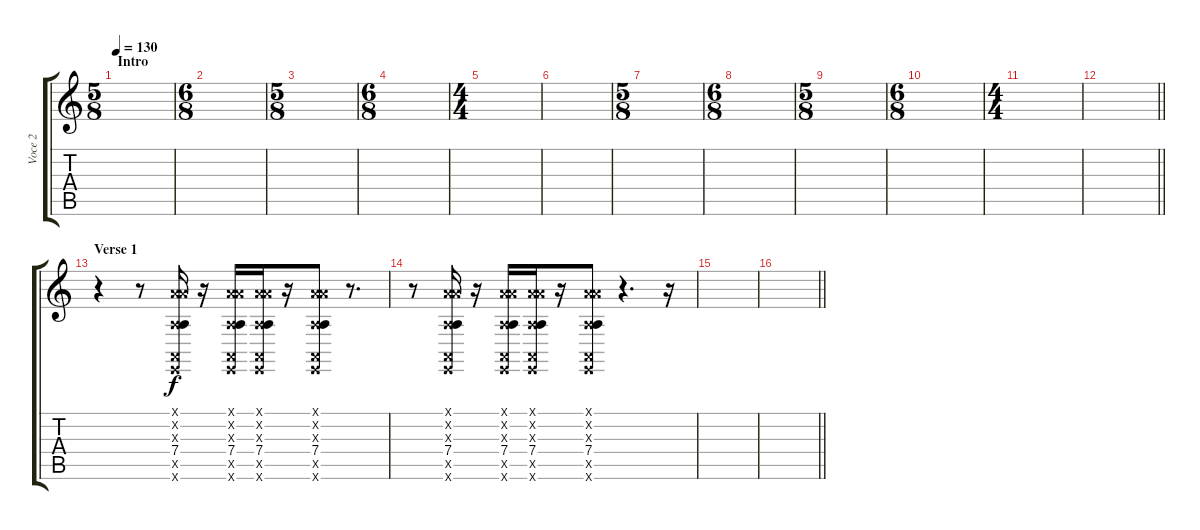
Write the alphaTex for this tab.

\track ("Voce 2" "Voce 2") {instrument lead6voice}
\staff {score tabs}
\tuning (E4 B3 G3 D3 A2 E2) {hide}
\ts (5 8)
\section ("" "Intro")
\tempo 130
\clef g2
\ks c
|
\ts (6 8)
|
\ts (5 8)
|
\ts (6 8)
|
\ts (4 4)
|
|
\ts (5 8)
|
\ts (6 8)
|
\ts (5 8)
|
\ts (6 8)
|
\ts (4 4)
|
\barLineRight lightlight
|
\section ("" "Verse 1")
r.4 r.8 (5.1{x} 10.2{x} 2.3{x} 7.4 0.5{x} 0.6{x}).16 r.16 (5.1{x} 10.2{x} 2.3{x} 7.4 0.5{x} 0.6{x}).16 (5.1{x} 10.2{x} 2.3{x} 7.4 0.5{x} 0.6{x}).16 r.16 (5.1{x} 10.2{x} 2.3{x} 7.4 0.5{x} 0.6{x}).8 r.8{d} |
r.8 (5.1{x} 10.2{x} 2.3{x} 7.4 0.5{x} 0.6{x}).16 r.16 (5.1{x} 10.2{x} 2.3{x} 7.4 0.5{x} 0.6{x}).16 (5.1{x} 10.2{x} 2.3{x} 7.4 0.5{x} 0.6{x}).16 r.16 (5.1{x} 10.2{x} 2.3{x} 7.4 0.5{x} 0.6{x}).8 r.4{d} r.16 |
|
\barLineRight lightlight
